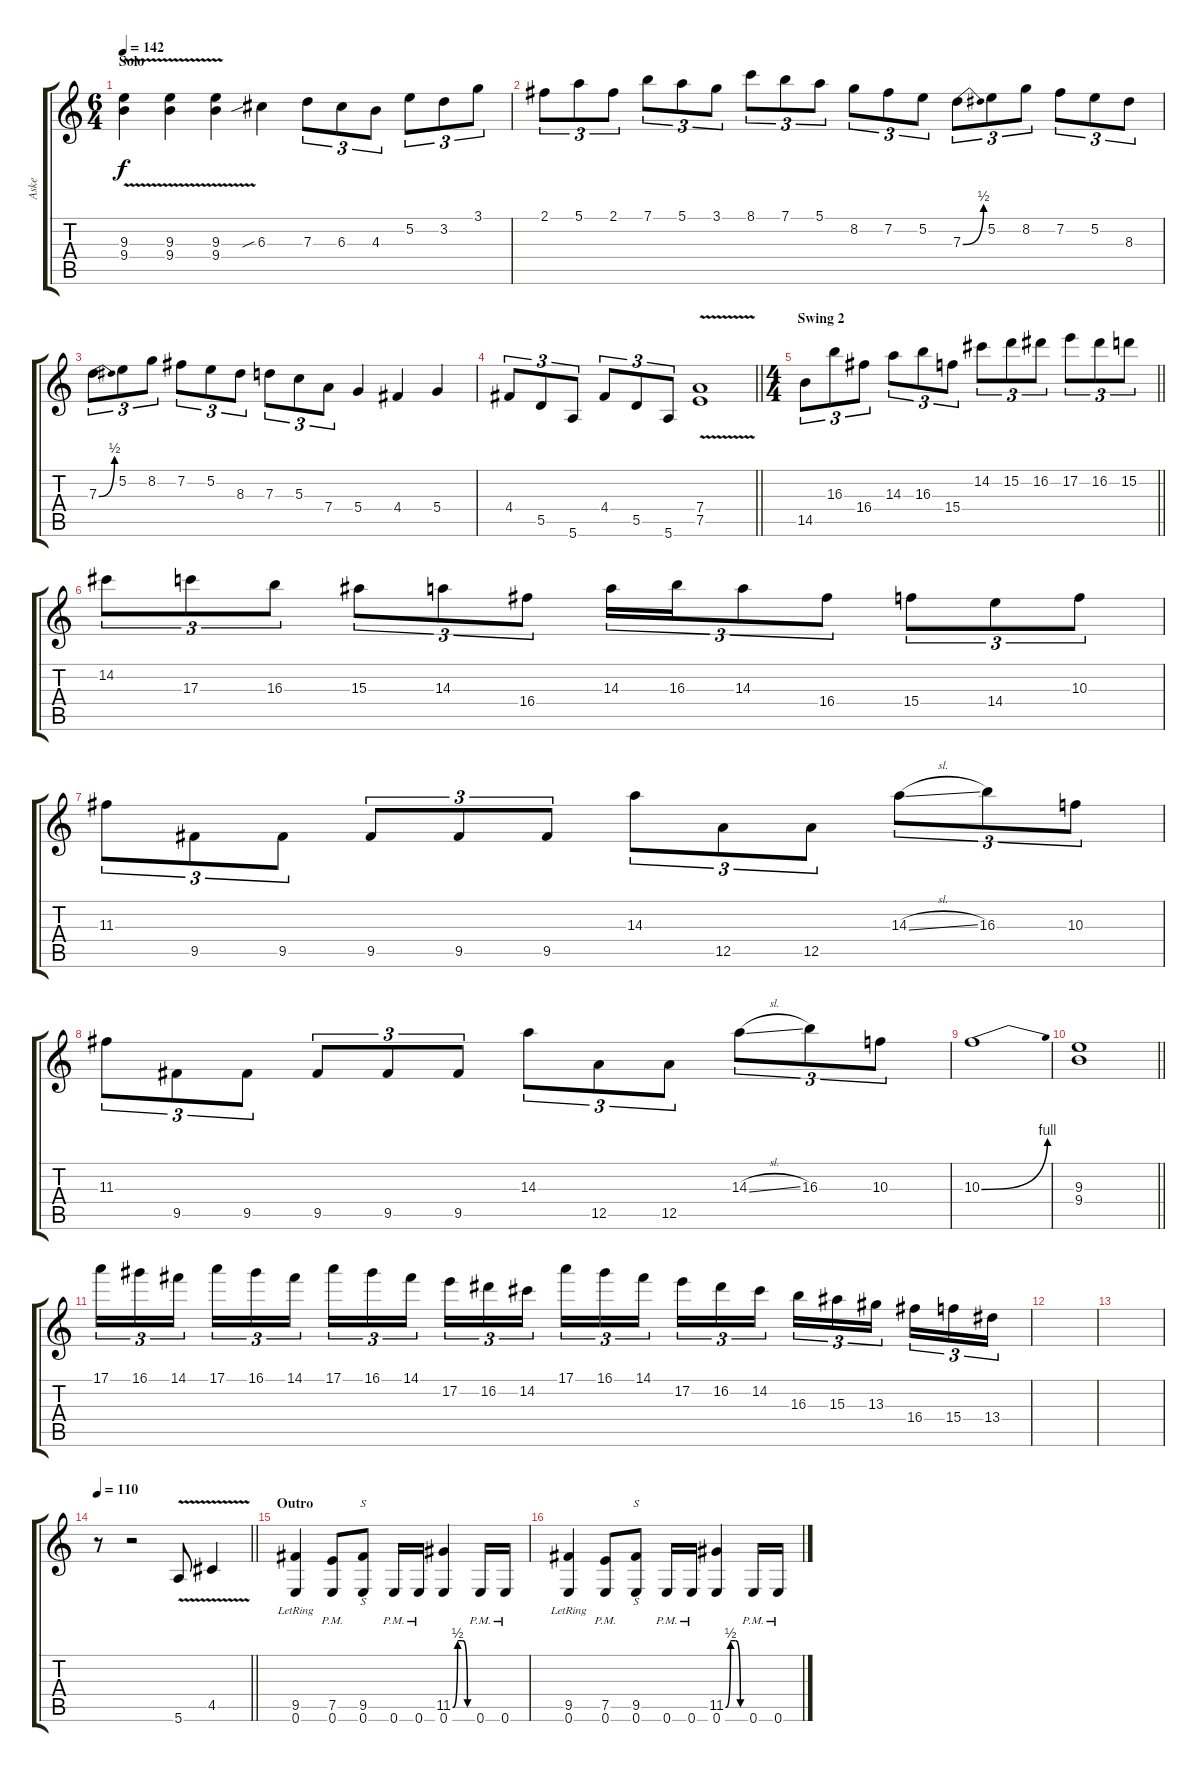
\track ("Aske" "Aske") {instrument acousticguitarsteel}
\staff {score tabs}
\tuning (E4 B3 G3 D3 A2 E2) {hide}
\ts (6 4)
\section ("" "Solo")
\tempo 142
\clef g2
\ks c
(9.3{v} 9.4{v}).4{dy f} (9.3{v} 9.4{v}).4 (9.3{v} 9.4{v}).4 6.3{sib}.4 7.3.8{tu (3 2)} 6.3.8{tu (3 2)} 4.3.8{tu (3 2)} 5.2.8{tu (3 2)} 3.2.8{tu (3 2)} 3.1.8{tu (3 2)} |
2.1.8{tu (3 2)} 5.1.8{tu (3 2)} 2.1.8{tu (3 2)} 7.1.8{tu (3 2)} 5.1.8{tu (3 2)} 3.1.8{tu (3 2)} 8.1.8{tu (3 2)} 7.1.8{tu (3 2)} 5.1.8{tu (3 2)} 8.2.8{tu (3 2)} 7.2.8{tu (3 2)} 5.2.8{tu (3 2)} 7.3{be (bend 0 0 60 2)}.8{tu (3 2)} 5.2.8{tu (3 2)} 8.2.8{tu (3 2)} 7.2.8{tu (3 2)} 5.2.8{tu (3 2)} 8.3.8{tu (3 2)} |
7.3{be (bend 0 0 60 2)}.8{tu (3 2)} 5.2.8{tu (3 2)} 8.2.8{tu (3 2)} 7.2.8{tu (3 2)} 5.2.8{tu (3 2)} 8.3.8{tu (3 2)} 7.3.8{tu (3 2)} 5.3.8{tu (3 2)} 7.4.8{tu (3 2)} 5.4.4 4.4.4 5.4.4 |
\barLineRight lightlight
4.4.8{tu (3 2)} 5.5.8{tu (3 2)} 5.6.8{tu (3 2)} 4.4.8{tu (3 2)} 5.5.8{tu (3 2)} 5.6.8{tu (3 2)} (7.4{v} 7.5{v}).1 |
\ts (4 4)
\section ("" "Swing 2")
\barLineRight lightlight
14.5.8{tu (3 2) instrument overdrivenguitar} 16.3.8{tu (3 2)} 16.4.8{tu (3 2)} 14.3.8{tu (3 2)} 16.3.8{tu (3 2)} 15.4.8{tu (3 2)} 14.2.8{tu (3 2)} 15.2.8{tu (3 2)} 16.2.8{tu (3 2)} 17.2.8{tu (3 2)} 16.2.8{tu (3 2)} 15.2.8{tu (3 2)} |
14.2.8{tu (3 2)} 17.3.8{tu (3 2)} 16.3.8{tu (3 2)} 15.3.8{tu (3 2)} 14.3.8{tu (3 2)} 16.4.8{tu (3 2)} 14.3.16{tu (3 2)} 16.3.16{tu (3 2)} 14.3.8{tu (3 2)} 16.4.8{tu (3 2)} 15.4.8{tu (3 2)} 14.4.8{tu (3 2)} 10.3.8{tu (3 2)} |
11.3.8{tu (3 2)} 9.5.8{tu (3 2)} 9.5.8{tu (3 2)} 9.5.8{tu (3 2)} 9.5.8{tu (3 2)} 9.5.8{tu (3 2)} 14.3.8{tu (3 2)} 12.5.8{tu (3 2)} 12.5.8{tu (3 2)} 14.3{sl}.8{tu (3 2)} 16.3.8{tu (3 2)} 10.3.8{tu (3 2)} |
11.3.8{tu (3 2)} 9.5.8{tu (3 2)} 9.5.8{tu (3 2)} 9.5.8{tu (3 2)} 9.5.8{tu (3 2)} 9.5.8{tu (3 2)} 14.3.8{tu (3 2)} 12.5.8{tu (3 2)} 12.5.8{tu (3 2)} 14.3{sl}.8{tu (3 2)} 16.3.8{tu (3 2)} 10.3.8{tu (3 2)} |
10.3{be (bend 0 0 60 4)}.1 |
\barLineRight lightlight
(9.3 9.4).1 |
17.1.16{tu (3 2)} 16.1.16{tu (3 2)} 14.1.16{tu (3 2) beam splitsecondary} 17.1.16{tu (3 2)} 16.1.16{tu (3 2)} 14.1.16{tu (3 2)} 17.1.16{tu (3 2)} 16.1.16{tu (3 2)} 14.1.16{tu (3 2) beam splitsecondary} 17.2.16{tu (3 2)} 16.2.16{tu (3 2)} 14.2.16{tu (3 2)} 17.1.16{tu (3 2)} 16.1.16{tu (3 2)} 14.1.16{tu (3 2) beam splitsecondary} 17.2.16{tu (3 2)} 16.2.16{tu (3 2)} 14.2.16{tu (3 2)} 16.3.16{tu (3 2)} 15.3.16{tu (3 2)} 13.3.16{tu (3 2) beam splitsecondary} 16.4.16{tu (3 2)} 15.4.16{tu (3 2)} 13.4.16{tu (3 2)} |
|
|
\tempo 110
\barLineRight lightlight
r.8 r.2 5.6{v}.8 4.5{v}.4 |
\section ("" "Outro")
(9.5 0.6{lr}).4 (7.5{pm} 0.6{pm}).8 (9.5 0.6).8{s} 0.6{pm}.16 0.6{pm}.16 (11.5{be (custom 0 0 15 2 30 2 45 0 60 0)} 0.6).4 0.6{pm}.16 0.6{pm}.16 |
(9.5 0.6{lr}).4 (7.5{pm} 0.6{pm}).8 (9.5 0.6).8{s} 0.6{pm}.16 0.6{pm}.16 (11.5{be (custom 0 0 15 2 30 2 45 0 60 0)} 0.6).4 0.6{pm}.16 0.6{pm}.16
